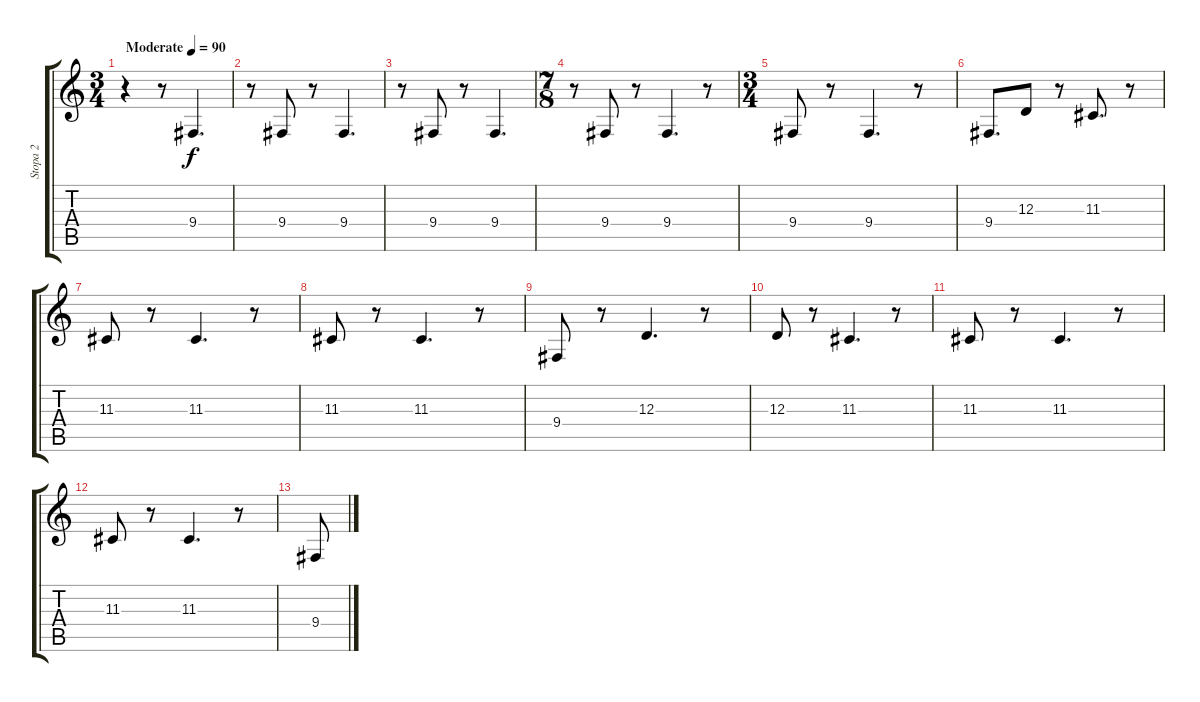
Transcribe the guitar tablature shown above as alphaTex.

\track ("Stopa 2" "Stopa 2") {instrument cello}
\staff {score tabs}
\tuning (B3 Gb3 D3 A2 E2 B1) {hide}
\ts (3 4)
\tempo (90 "Moderate")
\clef g2
\ks c
r.4{dy f volume 11 instrument cello} r.8 9.4.4{d} |
r.8 9.4.8 r.8 9.4.4{d} |
r.8 9.4.8 r.8 9.4.4{d} |
\ts (7 8)
r.8 9.4.8 r.8 9.4.4{d} r.8 |
\ts (3 4)
9.4.8 r.8 9.4.4{d} r.8 |
9.4.8{d} 12.3.8 r.8 11.3.8{d} r.8 |
11.3.8 r.8 11.3.4{d} r.8 |
11.3.8 r.8 11.3.4{d} r.8 |
9.4.8 r.8 12.3.4{d} r.8 |
12.3.8 r.8 11.3.4{d} r.8 |
11.3.8 r.8 11.3.4{d} r.8 |
11.3.8 r.8 11.3.4{d} r.8 |
9.4.8
